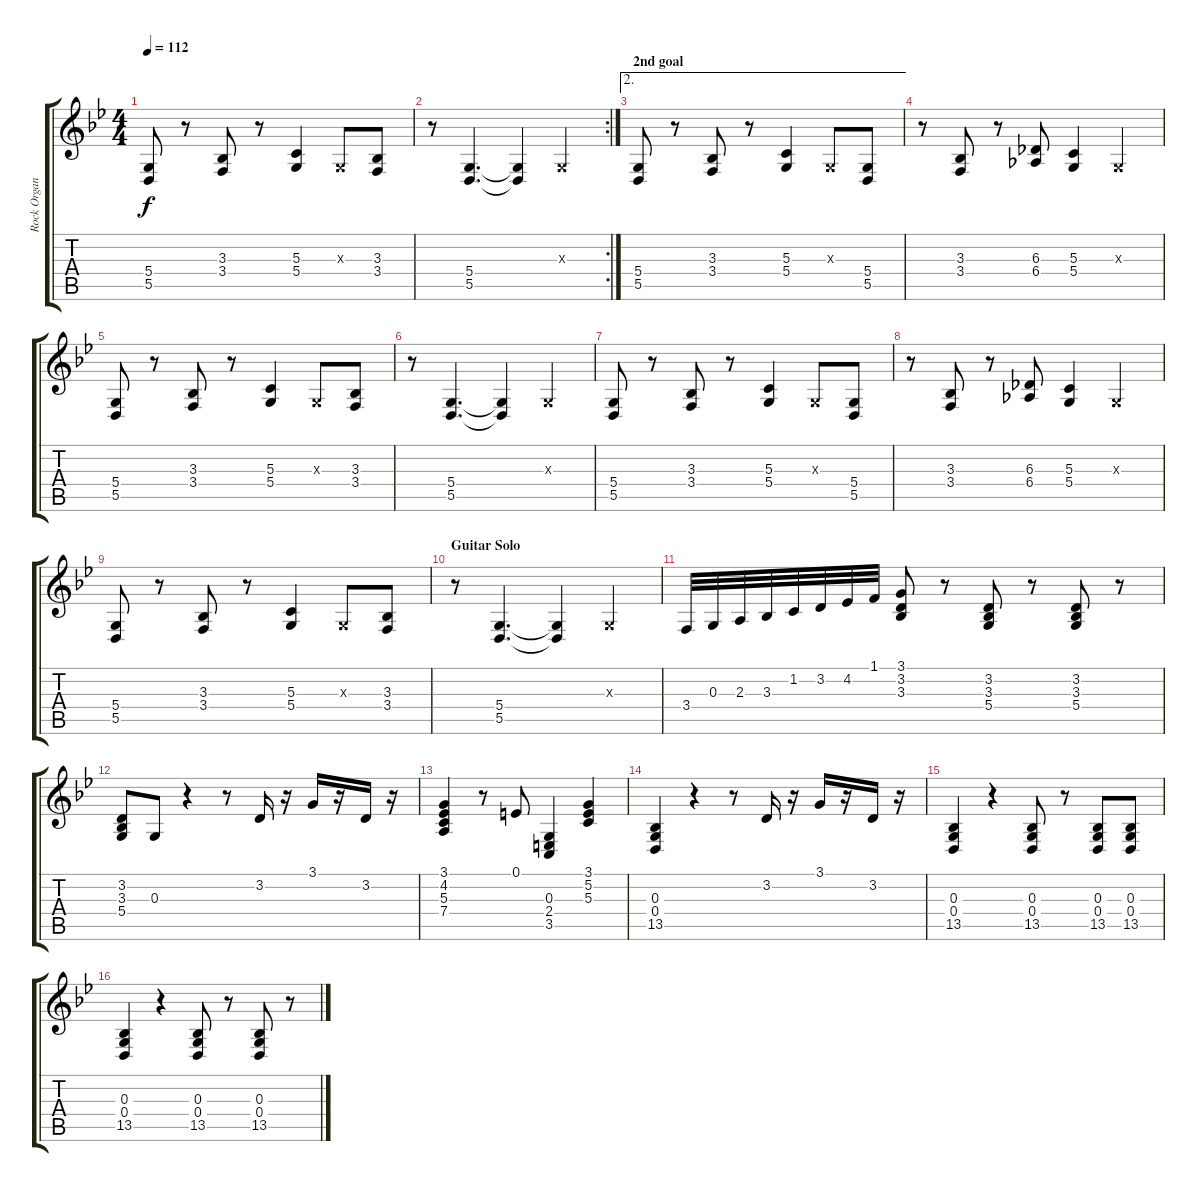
\track ("Rock Organ" "Rock Organ") {instrument rockorgan}
\staff {score tabs}
\tuning (E4 B3 G3 D3 A2 E2) {hide}
\ts (4 4)
\tempo 112
\clef g2
\ks bb
(5.4 5.5).8{dy f} r.8 (3.3 3.4).8 r.8 (5.3 5.4).4 0.3{x}.8 (3.3 3.4).8 |
\rc 2
r.8 (5.4 5.5).4{d} (5.4{t} 5.5{t}).4 0.3{x}.4 |
\ae 2
\section ("" "2nd goal")
(5.4 5.5).8 r.8 (3.3 3.4).8 r.8 (5.3 5.4).4 0.3{x}.8 (5.4 5.5).8 |
r.8 (3.3 3.4).8 r.8 (6.3 6.4).8 (5.3 5.4).4 0.3{x}.4 |
(5.4 5.5).8 r.8 (3.3 3.4).8 r.8 (5.3 5.4).4 0.3{x}.8 (3.3 3.4).8 |
r.8 (5.4 5.5).4{d} (5.4{t} 5.5{t}).4 0.3{x}.4 |
(5.4 5.5).8 r.8 (3.3 3.4).8 r.8 (5.3 5.4).4 0.3{x}.8 (5.4 5.5).8 |
r.8 (3.3 3.4).8 r.8 (6.3 6.4).8 (5.3 5.4).4 0.3{x}.4 |
(5.4 5.5).8 r.8 (3.3 3.4).8 r.8 (5.3 5.4).4 0.3{x}.8 (3.3 3.4).8 |
\section ("" "Guitar Solo")
r.8 (5.4 5.5).4{d} (5.4{t} 5.5{t}).4 0.3{x}.4 |
3.4.32 0.3.32 2.3.32 3.3.32 1.2.32 3.2.32 4.2.32 1.1.32 (3.1 3.2 3.3).8 r.8 (3.2 3.3 5.4).8 r.8 (3.2 3.3 5.4).8 r.8 |
(3.2 3.3 5.4).8 0.3.8 r.4 r.8 3.2.16 r.16 3.1.16 r.16 3.2.16 r.16 |
(3.1 4.2 5.3 7.4).4 r.8 0.1.8 (0.3 2.4 3.5).4 (3.1 5.2 5.3).4 |
(0.3 0.4 13.5).4 r.4 r.8 3.2.16 r.16 3.1.16 r.16 3.2.16 r.16 |
(0.3 0.4 13.5).4 r.4 (0.3 0.4 13.5).8 r.8 (0.3 0.4 13.5).8 (0.3 0.4 13.5).8 |
(0.3 0.4 13.5).4 r.4 (0.3 0.4 13.5).8 r.8 (0.3 0.4 13.5).8 r.8
